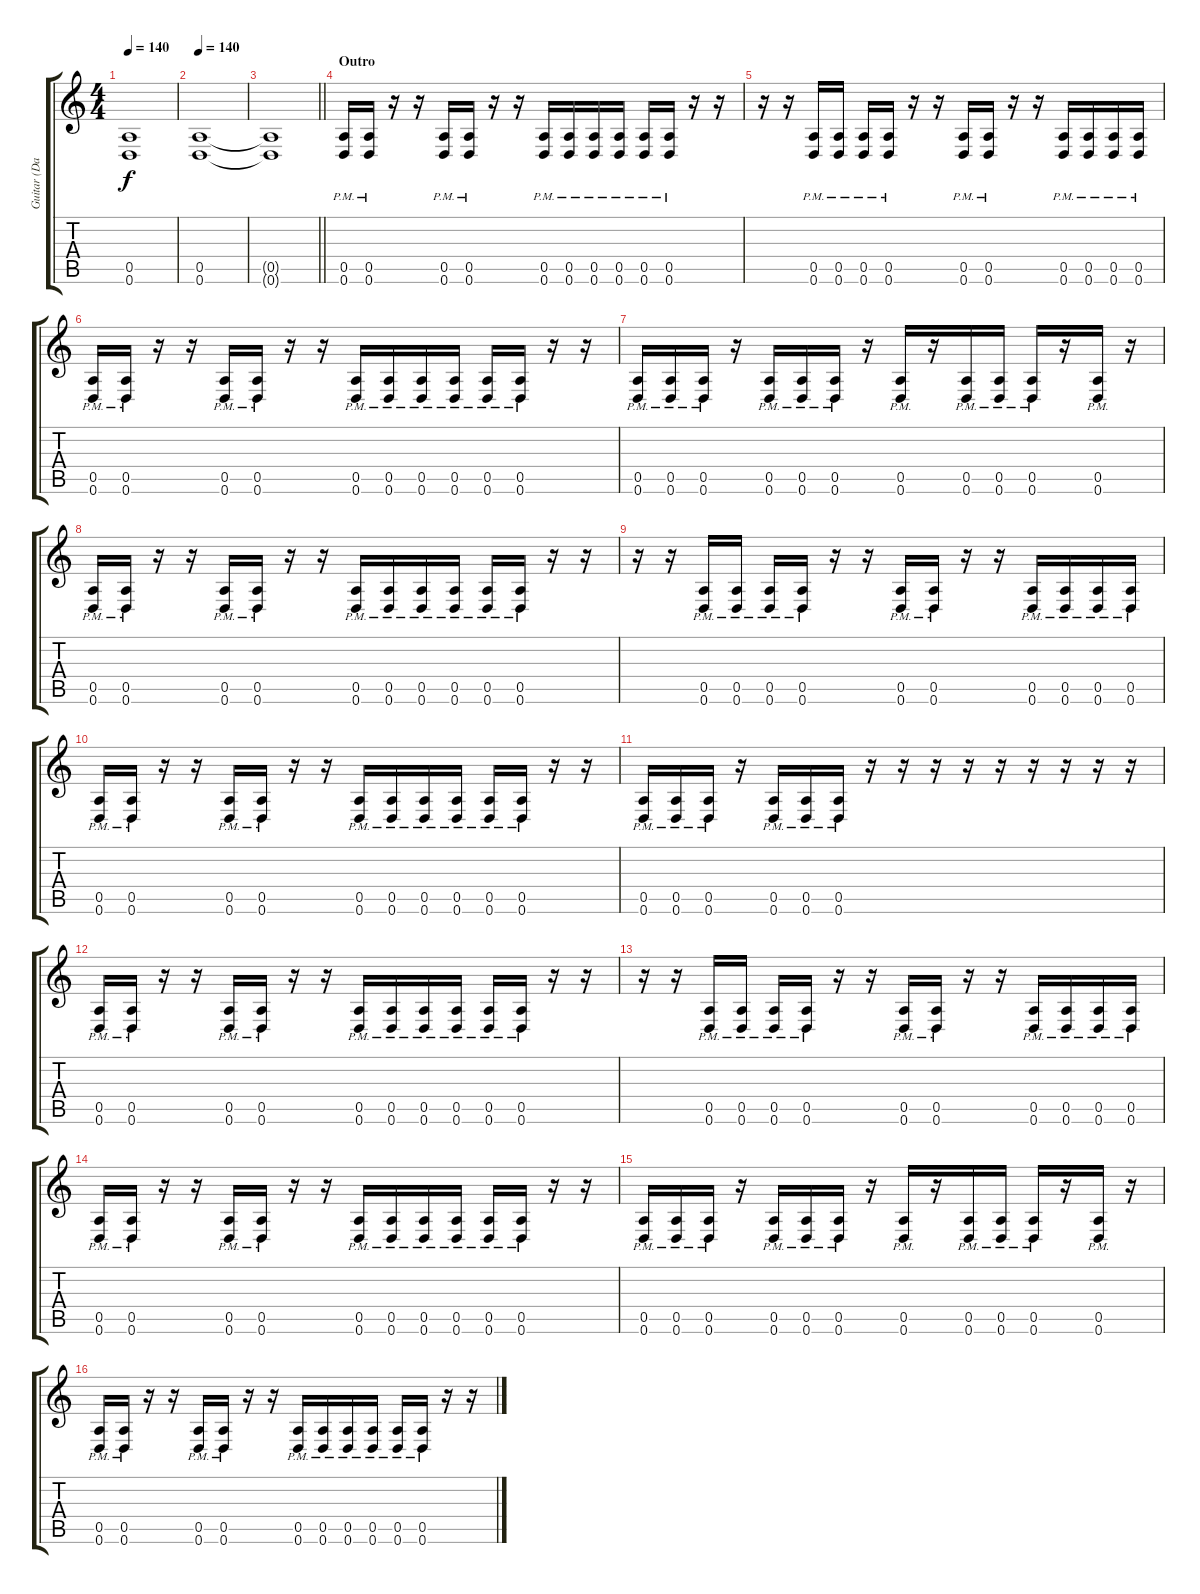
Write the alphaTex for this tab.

\track ("Guitar (Dani)" "Guitar (Da") {instrument distortionguitar}
\staff {score tabs}
\tuning (E4 B3 G3 D3 A2 D2) {hide}
\ts (4 4)
\tempo 140
\clef g2
\ks c
(0.5{t} 0.6{t}).1{dy f} |
\tempo 140
(0.5 0.6).1 |
\barLineRight lightlight
(0.5{t} 0.6{t}).1 |
\section ("" "Outro")
(0.5{pm} 0.6{pm}).16 (0.5{pm} 0.6{pm}).16 r.16 r.16 (0.5{pm} 0.6{pm}).16 (0.5{pm} 0.6{pm}).16 r.16 r.16 (0.5{pm} 0.6{pm}).16 (0.5{pm} 0.6{pm}).16 (0.5{pm} 0.6{pm}).16 (0.5{pm} 0.6{pm}).16 (0.5{pm} 0.6{pm}).16 (0.5{pm} 0.6{pm}).16 r.16 r.16 |
r.16 r.16 (0.5{pm} 0.6{pm}).16 (0.5{pm} 0.6{pm}).16 (0.5{pm} 0.6{pm}).16 (0.5{pm} 0.6{pm}).16 r.16 r.16 (0.5{pm} 0.6{pm}).16 (0.5{pm} 0.6{pm}).16 r.16 r.16 (0.5{pm} 0.6{pm}).16 (0.5{pm} 0.6{pm}).16 (0.5{pm} 0.6{pm}).16 (0.5{pm} 0.6{pm}).16 |
(0.5{pm} 0.6{pm}).16 (0.5{pm} 0.6{pm}).16 r.16 r.16 (0.5{pm} 0.6{pm}).16 (0.5{pm} 0.6{pm}).16 r.16 r.16 (0.5{pm} 0.6{pm}).16 (0.5{pm} 0.6{pm}).16 (0.5{pm} 0.6{pm}).16 (0.5{pm} 0.6{pm}).16 (0.5{pm} 0.6{pm}).16 (0.5{pm} 0.6{pm}).16 r.16 r.16 |
(0.5{pm} 0.6{pm}).16 (0.5{pm} 0.6{pm}).16 (0.5{pm} 0.6{pm}).16 r.16 (0.5{pm} 0.6{pm}).16 (0.5{pm} 0.6{pm}).16 (0.5{pm} 0.6{pm}).16 r.16 (0.5{pm} 0.6{pm}).16 r.16 (0.5{pm} 0.6{pm}).16 (0.5{pm} 0.6{pm}).16 (0.5{pm} 0.6{pm}).16 r.16 (0.5{pm} 0.6{pm}).16 r.16 |
(0.5{pm} 0.6{pm}).16 (0.5{pm} 0.6{pm}).16 r.16 r.16 (0.5{pm} 0.6{pm}).16 (0.5{pm} 0.6{pm}).16 r.16 r.16 (0.5{pm} 0.6{pm}).16 (0.5{pm} 0.6{pm}).16 (0.5{pm} 0.6{pm}).16 (0.5{pm} 0.6{pm}).16 (0.5{pm} 0.6{pm}).16 (0.5{pm} 0.6{pm}).16 r.16 r.16 |
r.16 r.16 (0.5{pm} 0.6{pm}).16 (0.5{pm} 0.6{pm}).16 (0.5{pm} 0.6{pm}).16 (0.5{pm} 0.6{pm}).16 r.16 r.16 (0.5{pm} 0.6{pm}).16 (0.5{pm} 0.6{pm}).16 r.16 r.16 (0.5{pm} 0.6{pm}).16 (0.5{pm} 0.6{pm}).16 (0.5{pm} 0.6{pm}).16 (0.5{pm} 0.6{pm}).16 |
(0.5{pm} 0.6{pm}).16 (0.5{pm} 0.6{pm}).16 r.16 r.16 (0.5{pm} 0.6{pm}).16 (0.5{pm} 0.6{pm}).16 r.16 r.16 (0.5{pm} 0.6{pm}).16 (0.5{pm} 0.6{pm}).16 (0.5{pm} 0.6{pm}).16 (0.5{pm} 0.6{pm}).16 (0.5{pm} 0.6{pm}).16 (0.5{pm} 0.6{pm}).16 r.16 r.16 |
(0.5{pm} 0.6{pm}).16 (0.5{pm} 0.6{pm}).16 (0.5{pm} 0.6{pm}).16 r.16 (0.5{pm} 0.6{pm}).16 (0.5{pm} 0.6{pm}).16 (0.5{pm} 0.6{pm}).16 r.16 r.16 r.16 r.16 r.16 r.16 r.16 r.16 r.16 |
(0.5{pm} 0.6{pm}).16 (0.5{pm} 0.6{pm}).16 r.16 r.16 (0.5{pm} 0.6{pm}).16 (0.5{pm} 0.6{pm}).16 r.16 r.16 (0.5{pm} 0.6{pm}).16 (0.5{pm} 0.6{pm}).16 (0.5{pm} 0.6{pm}).16 (0.5{pm} 0.6{pm}).16 (0.5{pm} 0.6{pm}).16 (0.5{pm} 0.6{pm}).16 r.16 r.16 |
r.16 r.16 (0.5{pm} 0.6{pm}).16 (0.5{pm} 0.6{pm}).16 (0.5{pm} 0.6{pm}).16 (0.5{pm} 0.6{pm}).16 r.16 r.16 (0.5{pm} 0.6{pm}).16 (0.5{pm} 0.6{pm}).16 r.16 r.16 (0.5{pm} 0.6{pm}).16 (0.5{pm} 0.6{pm}).16 (0.5{pm} 0.6{pm}).16 (0.5{pm} 0.6{pm}).16 |
(0.5{pm} 0.6{pm}).16 (0.5{pm} 0.6{pm}).16 r.16 r.16 (0.5{pm} 0.6{pm}).16 (0.5{pm} 0.6{pm}).16 r.16 r.16 (0.5{pm} 0.6{pm}).16 (0.5{pm} 0.6{pm}).16 (0.5{pm} 0.6{pm}).16 (0.5{pm} 0.6{pm}).16 (0.5{pm} 0.6{pm}).16 (0.5{pm} 0.6{pm}).16 r.16 r.16 |
(0.5{pm} 0.6{pm}).16 (0.5{pm} 0.6{pm}).16 (0.5{pm} 0.6{pm}).16 r.16 (0.5{pm} 0.6{pm}).16 (0.5{pm} 0.6{pm}).16 (0.5{pm} 0.6{pm}).16 r.16 (0.5{pm} 0.6{pm}).16 r.16 (0.5{pm} 0.6{pm}).16 (0.5{pm} 0.6{pm}).16 (0.5{pm} 0.6{pm}).16 r.16 (0.5{pm} 0.6{pm}).16 r.16 |
(0.5{pm} 0.6{pm}).16 (0.5{pm} 0.6{pm}).16 r.16 r.16 (0.5{pm} 0.6{pm}).16 (0.5{pm} 0.6{pm}).16 r.16 r.16 (0.5{pm} 0.6{pm}).16 (0.5{pm} 0.6{pm}).16 (0.5{pm} 0.6{pm}).16 (0.5{pm} 0.6{pm}).16 (0.5{pm} 0.6{pm}).16 (0.5{pm} 0.6{pm}).16 r.16 r.16
